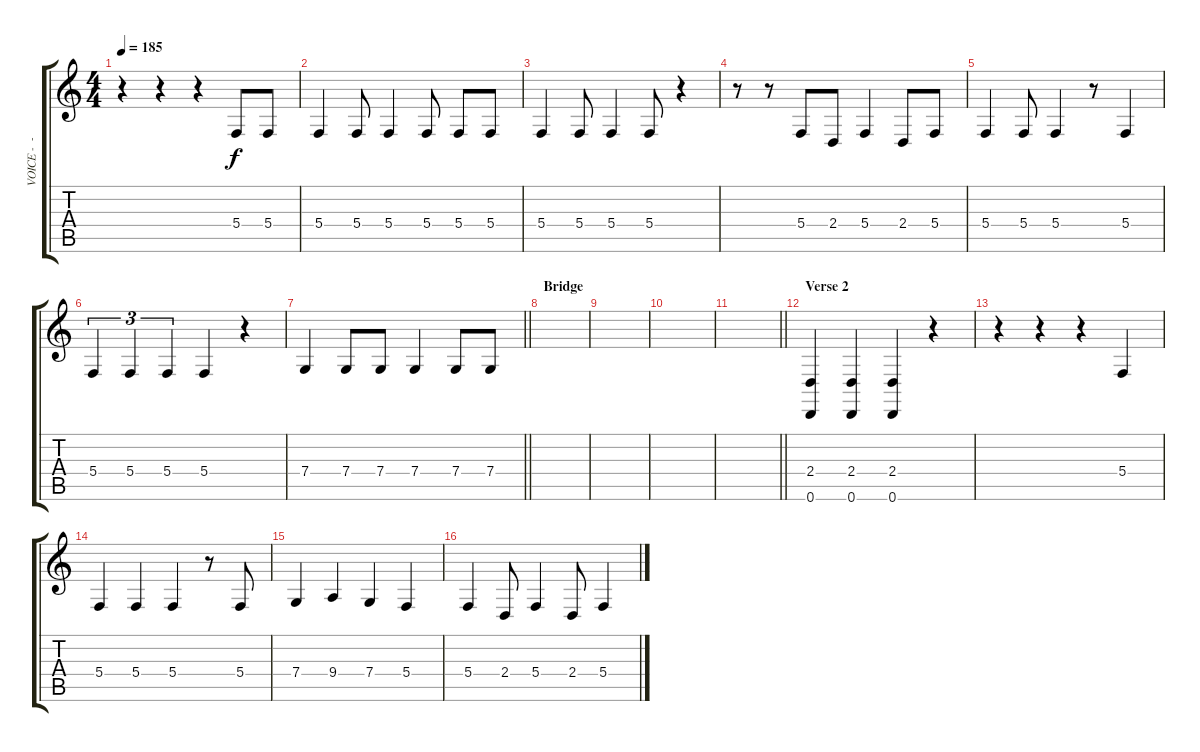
\track ("VOICE -  - Joe Duplantier" "VOICE -  -") {instrument lead2sawtooth}
\staff {score tabs}
\tuning (D4 A3 F3 C3 G2 D2) {hide}
\ts (4 4)
\tempo 185
\clef g2
\ks c
r.4{dy f} r.4 r.4 5.4.8 5.4.8 |
5.4.4 5.4.8 5.4.4 5.4.8 5.4.8 5.4.8 |
5.4.4 5.4.8 5.4.4 5.4.8 r.4 |
r.8 r.8 5.4.8 2.4.8 5.4.4 2.4.8 5.4.8 |
5.4.4 5.4.8 5.4.4 r.8 5.4.4 |
5.4.4{tu (3 2)} 5.4.4{tu (3 2)} 5.4.4{tu (3 2)} 5.4.4 r.4 |
\barLineRight lightlight
7.4.4 7.4.8 7.4.8 7.4.4 7.4.8 7.4.8 |
\section ("" "Bridge")
|
|
|
\barLineRight lightlight
|
\section ("" "Verse 2")
(2.4 0.6).4 (2.4 0.6).4 (2.4 0.6).4 r.4 |
r.4 r.4 r.4 5.4.4 |
5.4.4 5.4.4 5.4.4 r.8 5.4.8 |
7.4.4 9.4.4 7.4.4 5.4.4 |
5.4.4 2.4.8 5.4.4 2.4.8 5.4.4
